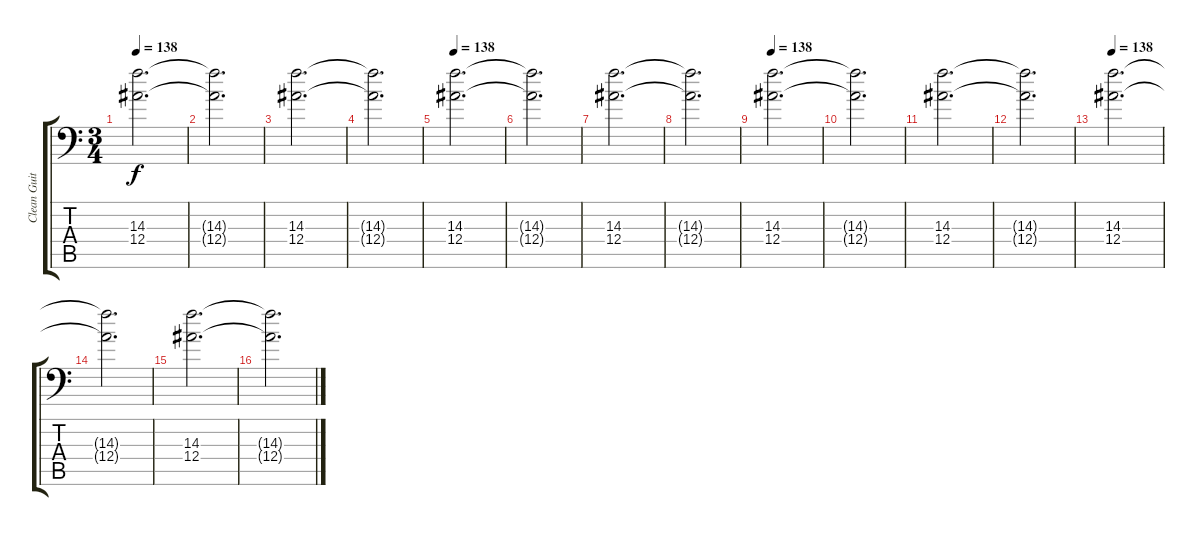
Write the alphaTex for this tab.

\track ("Clean Guitar" "Clean Guit") {instrument electricguitarclean}
\staff {score tabs}
\tuning (C4 G3 Eb3 Bb2 F2 Bb1) {hide}
\ts (3 4)
\tempo 138
\clef f4
\ks c
(14.3 12.4).2{d dy f} |
(14.3{t} 12.4{t}).2{d} |
(14.3 12.4).2{d} |
(14.3{t} 12.4{t}).2{d} |
\tempo 138
(14.3 12.4).2{d} |
(14.3{t} 12.4{t}).2{d} |
(14.3 12.4).2{d} |
(14.3{t} 12.4{t}).2{d} |
\tempo 138
(14.3 12.4).2{d} |
(14.3{t} 12.4{t}).2{d} |
(14.3 12.4).2{d} |
(14.3{t} 12.4{t}).2{d} |
\tempo 138
(14.3 12.4).2{d} |
(14.3{t} 12.4{t}).2{d} |
(14.3 12.4).2{d} |
(14.3{t} 12.4{t}).2{d}
